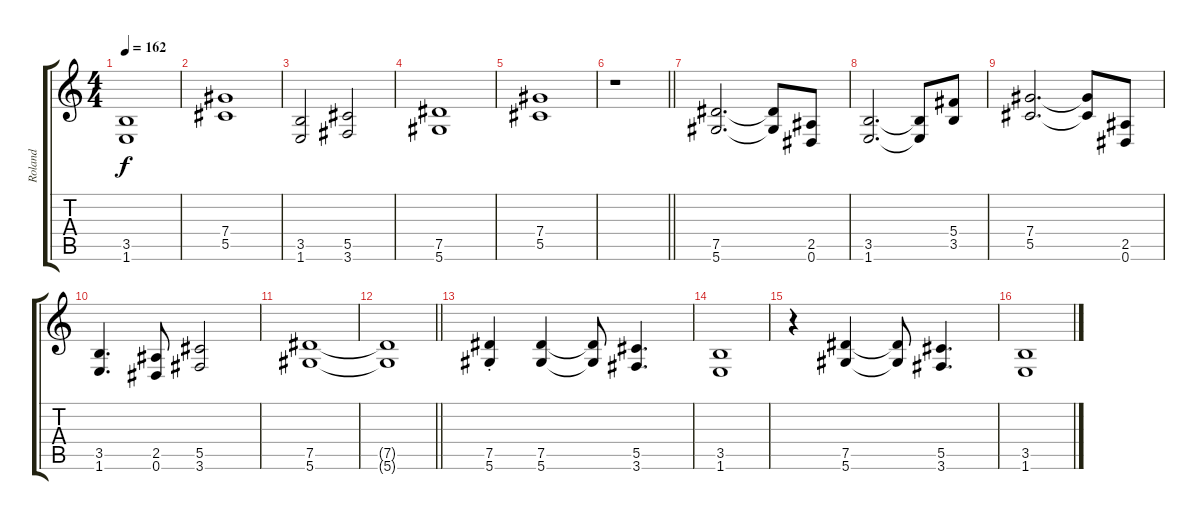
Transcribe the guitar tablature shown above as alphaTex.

\track ("Roland" "Roland") {instrument distortionguitar}
\staff {score tabs}
\tuning (Eb4 Bb3 Gb3 Db3 Ab2 Eb2) {hide}
\ts (4 4)
\tempo 162
\clef g2
\ks aminor
(3.5 1.6).1{dy f} |
(7.4 5.5).1 |
(3.5 1.6).2 (5.5 3.6).2 |
(7.5 5.6).1 |
(7.4 5.5).1 |
\barLineRight lightlight
r.1 |
(7.5 5.6).2{d} (7.5{t} 5.6{t}).8 (2.5 0.6).8 |
(3.5 1.6).2{d} (3.5{t} 1.6{t}).8 (5.4 3.5).8 |
(7.4 5.5).2{d} (7.4{t} 5.5{t}).8 (2.5 0.6).8 |
(3.5 1.6).4{d} (2.5 0.6).8 (5.5 3.6).2 |
(7.5 5.6).1 |
\barLineRight lightlight
(7.5{t} 5.6{t}).1 |
(7.5{st} 5.6{st}).4 (7.5 5.6).4 (7.5{t} 5.6{t}).8 (5.5 3.6).4{d} |
(3.5 1.6).1 |
r.4 (7.5 5.6).4 (7.5{t} 5.6{t}).8 (5.5 3.6).4{d} |
(3.5 1.6).1
